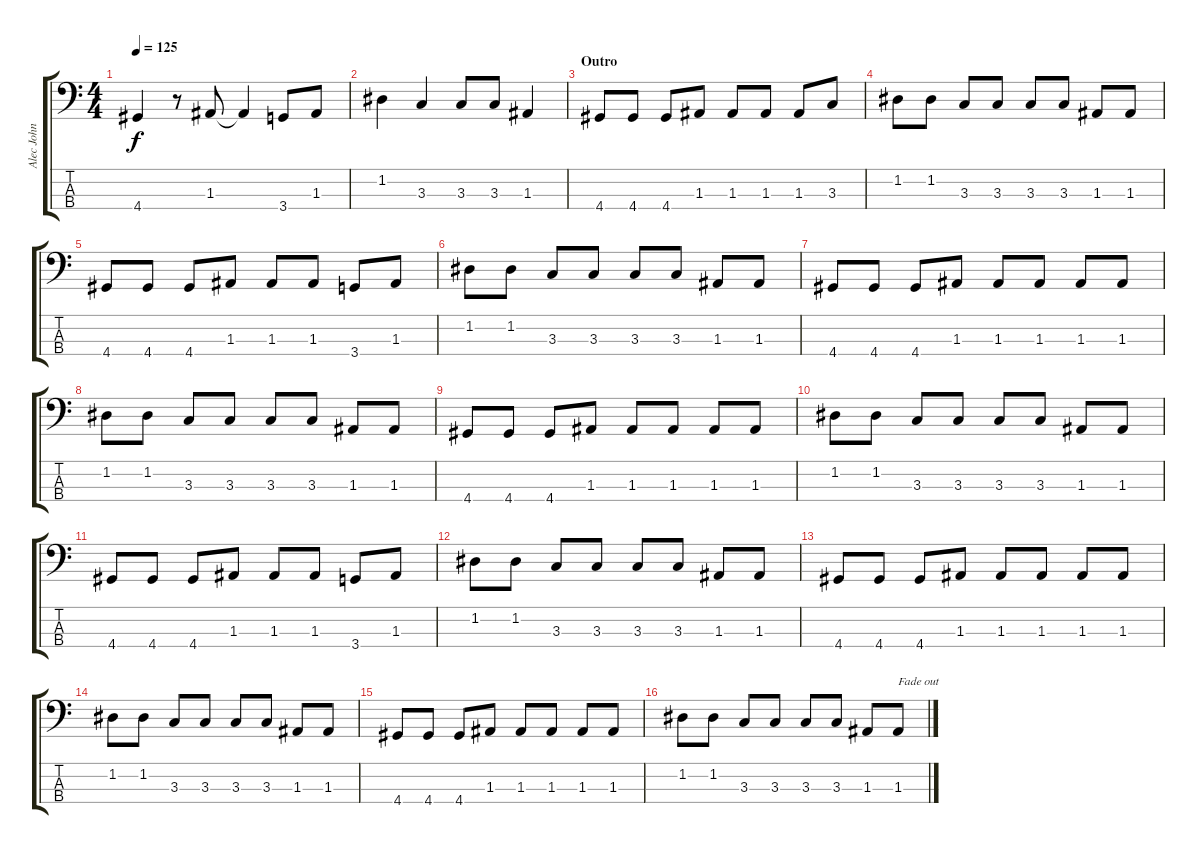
\track ("Alec John Such" "Alec John ") {instrument electricbassfinger}
\staff {score tabs}
\tuning (G2 D2 A1 E1) {hide}
\ts (4 4)
\tempo 125
\clef f4
\ks c
4.4.4{dy f} r.8 1.3.8 1.3{t}.4 3.4.8 1.3.8 |
1.2.4 3.3.4 3.3.8 3.3.8 1.3.4 |
\section ("" "Outro")
4.4.8 4.4.8 4.4.8 1.3.8 1.3.8 1.3.8 1.3.8 3.3.8 |
1.2.8 1.2.8 3.3.8 3.3.8 3.3.8 3.3.8 1.3.8 1.3.8 |
4.4.8 4.4.8 4.4.8 1.3.8 1.3.8 1.3.8 3.4.8 1.3.8 |
1.2.8 1.2.8 3.3.8 3.3.8 3.3.8 3.3.8 1.3.8 1.3.8 |
4.4.8 4.4.8 4.4.8 1.3.8 1.3.8 1.3.8 1.3.8 1.3.8 |
1.2.8 1.2.8 3.3.8 3.3.8 3.3.8 3.3.8 1.3.8 1.3.8 |
4.4.8 4.4.8 4.4.8 1.3.8 1.3.8 1.3.8 1.3.8 1.3.8 |
1.2.8 1.2.8 3.3.8 3.3.8 3.3.8 3.3.8 1.3.8 1.3.8 |
4.4.8 4.4.8 4.4.8 1.3.8 1.3.8 1.3.8 3.4.8 1.3.8 |
1.2.8 1.2.8 3.3.8 3.3.8 3.3.8 3.3.8 1.3.8 1.3.8 |
4.4.8 4.4.8 4.4.8 1.3.8 1.3.8 1.3.8 1.3.8 1.3.8 |
1.2.8 1.2.8 3.3.8 3.3.8 3.3.8 3.3.8 1.3.8 1.3.8 |
4.4.8 4.4.8 4.4.8 1.3.8 1.3.8 1.3.8 1.3.8 1.3.8 |
1.2.8 1.2.8 3.3.8 3.3.8 3.3.8 3.3.8 1.3.8 1.3.8{txt "Fade out"}
